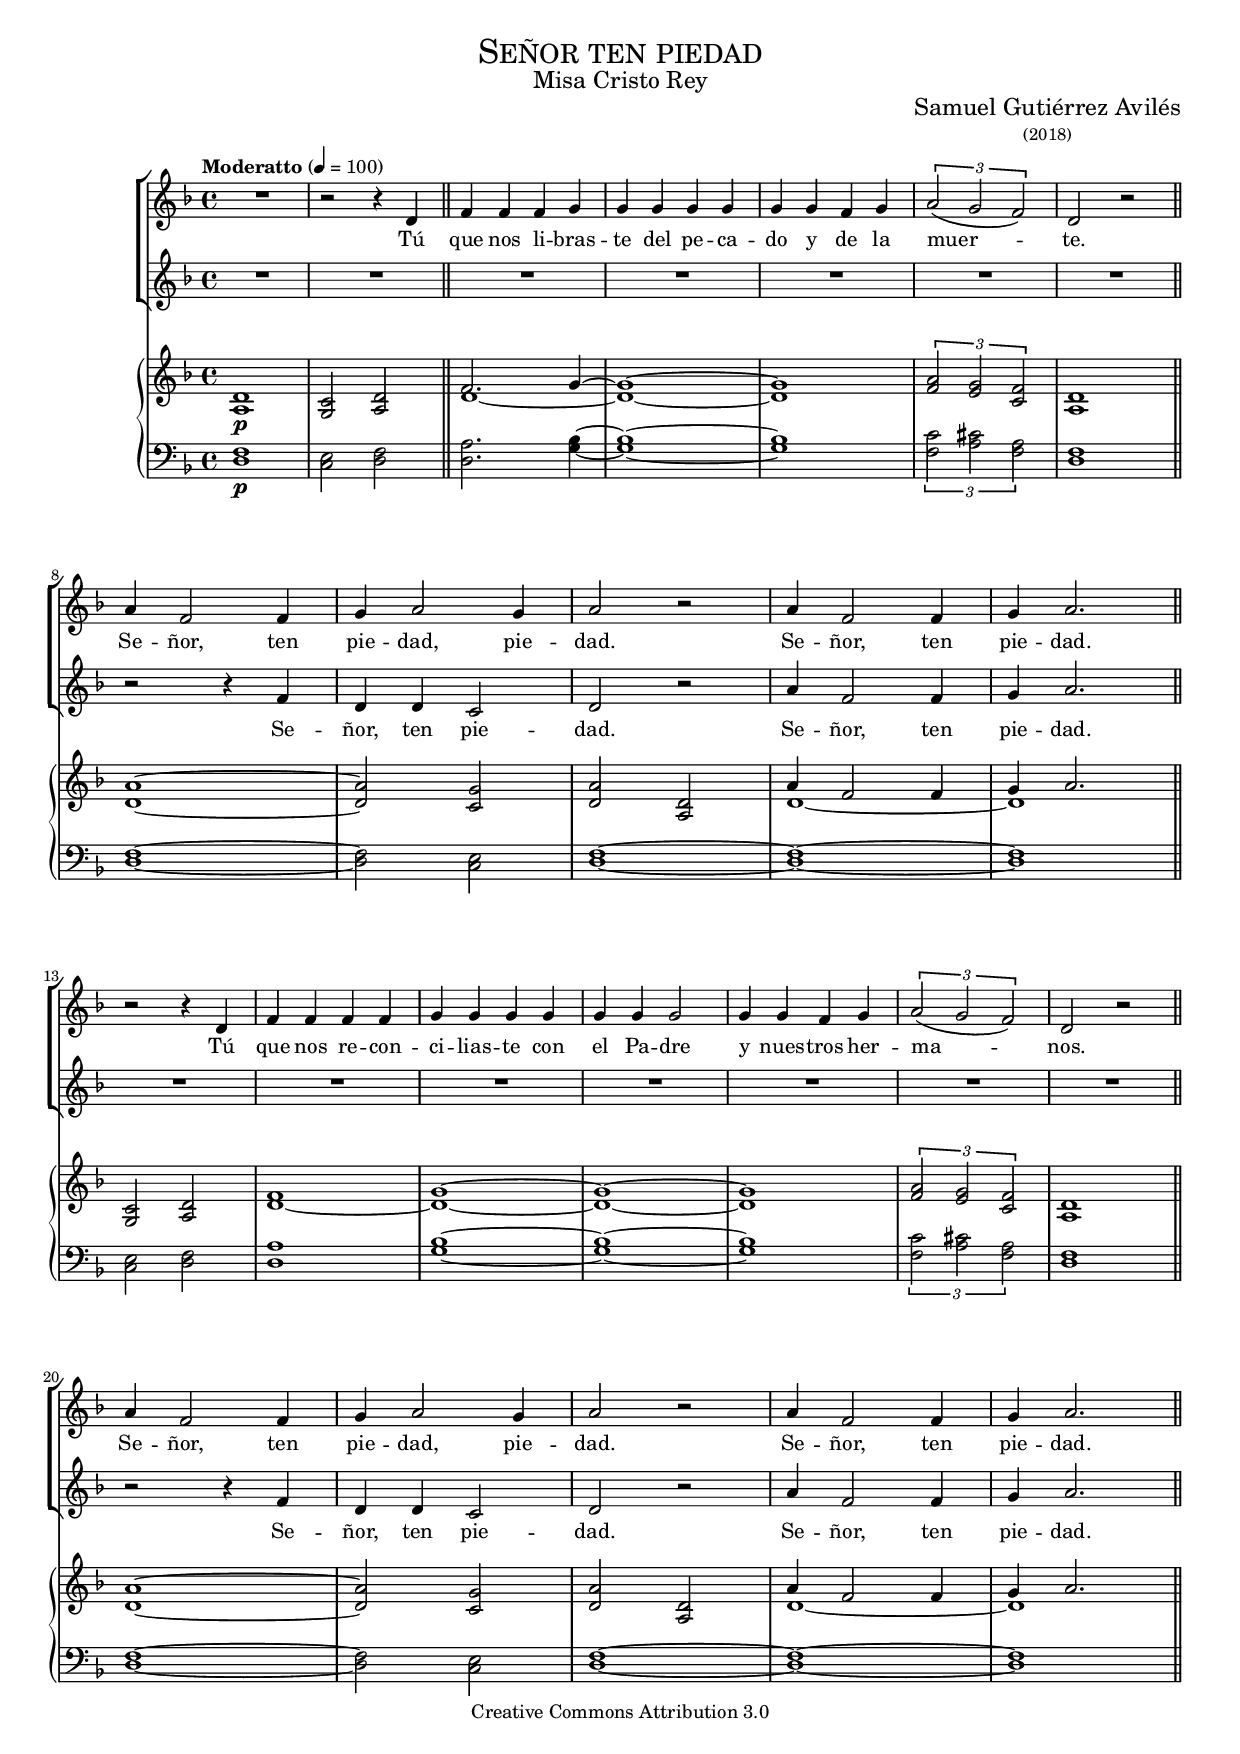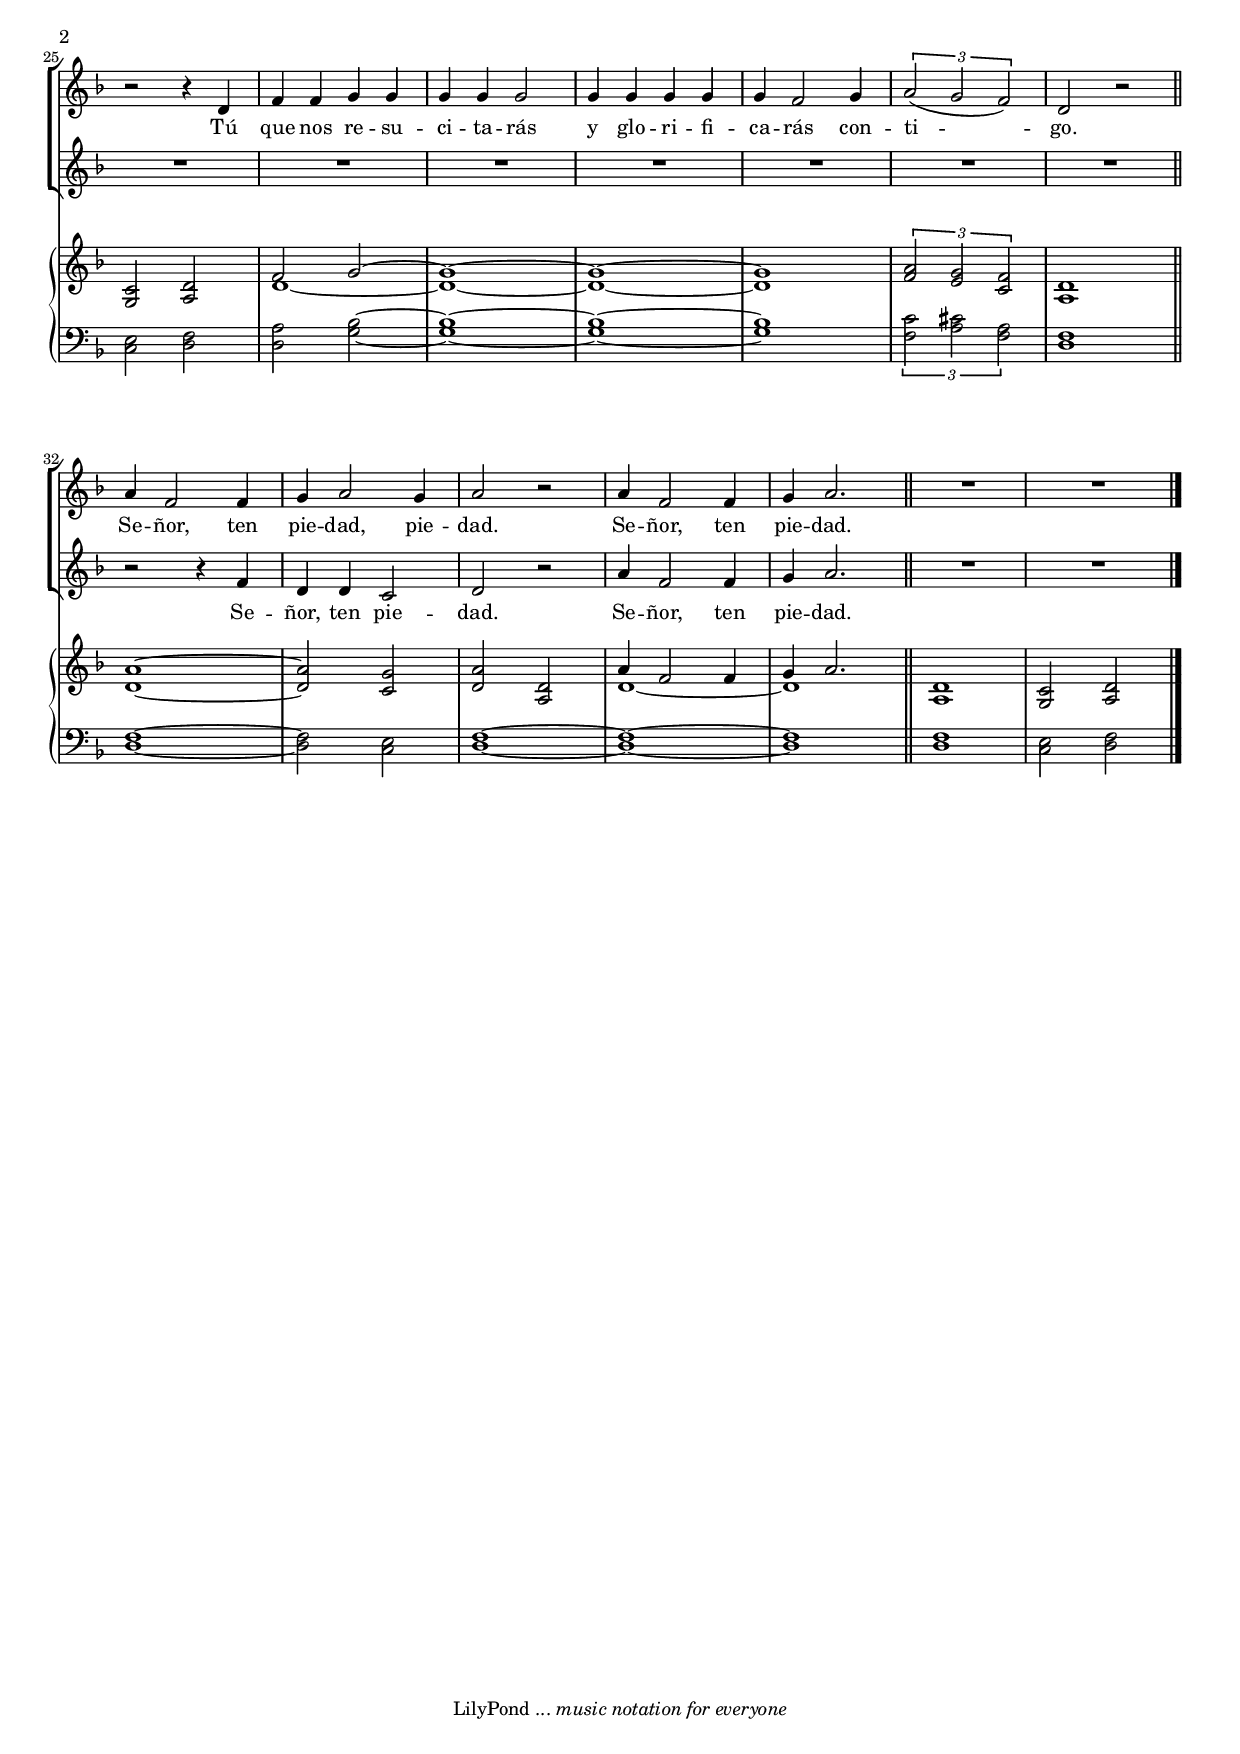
% ****************************************************************
%	Señor ten piedad v3 - Melodia a modo del renacimiento
%   Texto y musica con acompañamiento
%	by serach.sam@
% ****************************************************************
\language "espanol"
\version "2.19.82"

#(set-global-staff-size 16.4)

% --- Cabecera
\markup { \fill-line { \center-column { \fontsize #5 \smallCaps "Señor ten piedad" \fontsize #2 "Misa Cristo Rey" } } }
\markup { \fill-line { " " \center-column { \fontsize #2 "Samuel Gutiérrez Avilés" \small "(2018)" } } }
\header {
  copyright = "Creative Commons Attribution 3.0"
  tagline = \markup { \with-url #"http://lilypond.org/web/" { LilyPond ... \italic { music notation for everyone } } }
  breakbefore = ##t
}

% --- Musica

% --- invocacion

% --- Parametro globales
global = {
    \tempo "Moderatto" 4 = 100
    \key re \minor
    \time 4/4
    s1*38
    \bar "|."
}
sopMusic = \relative do' {
    R1 |
    r2 r4 re \bar "||" |
    fa4 fa fa sol |
    sol sol sol sol |
    sol sol fa sol |
    \tuplet 3/2 { la2( sol fa) } |
    re2 r \bar "||" | \break
    la'4 fa2 fa4 |
    sol4 la2 sol4 |
    la2 r |
    la4 fa2 fa4 |
    sol4 la2. \bar "||" | \break
    r2 r4 re,
    fa4 fa fa fa |
    sol sol sol sol |
    sol sol sol2 |
    sol4 sol fa sol |
    \tuplet 3/2 { la2( sol fa) } |
    re2 r \bar "||" | \break
    la'4 fa2 fa4 |
    sol4 la2 sol4 |
    la2 r |
    la4 fa2 fa4 |
    sol4 la2. \bar "||" |  \break
    r2 r4 re,
    fa4 fa sol sol |
    sol sol sol2 |
    sol4 sol sol sol |
    sol fa2 sol4 |
    \tuplet 3/2 { la2( sol fa) } |
    re2 r \bar "||" | \break
    la'4 fa2 fa4 |
    sol4 la2 sol4 |
    la2 r |
    la4 fa2 fa4 |
    sol4 la2. \bar "||" |
    R1*2
}
sopWords = \lyricmode {
    Tú que nos li -- bras -- te del pe -- ca -- do y de la muer -- te.
    Se -- ñor, ten pie -- dad, pie -- dad. Se -- ñor, ten pie -- dad.
    Tú que nos re -- con -- ci -- lias -- te con el Pa -- dre y nues -- tros her -- ma -- nos.
    Se -- ñor, ten pie -- dad, pie -- dad. Se -- ñor, ten pie -- dad.
    Tú que nos re -- su -- ci -- ta -- rás y glo -- ri -- fi -- ca -- rás con -- ti -- go.
    Se -- ñor, ten pie -- dad, pie -- dad. Se -- ñor, ten pie -- dad.
}

altMusic = \relative do' {
    R1*7 \bar "||" |
    r2 r4 fa4 |
    re4 re do2 |
    re2 r |
    la'4 fa2 fa4 |
    sol4 la2. \bar "||" |
    R1*7 \bar "||" |
    r2 r4 fa4 |
    re4 re do2 |
    re2 r |
    la'4 fa2 fa4 |
    sol4 la2. \bar "||" |
    R1*7 \bar "||" |
    r2 r4 fa4 |
    re4 re do2 |
    re2 r |
    la'4 fa2 fa4 |
    sol4 la2. \bar "||" |
    R1*2
}
altWords = \lyricmode {
    Se -- ñor, ten pie -- dad. Se -- ñor, ten pie -- dad.
    Se -- ñor, ten pie -- dad. Se -- ñor, ten pie -- dad.
    Se -- ñor, ten pie -- dad. Se -- ñor, ten pie -- dad.
}

NotesSop = \relative do' { 
    re1\p | do2 re  | fa2. sol4~ | sol1~ | sol1 | \tuplet 3/2 { la2 sol fa }  | re1 | la'1~ | la2 sol | la2 re, | la'4 fa2 fa4 | sol4 la2. |
    do,2 re  | fa1 | sol1~ | sol1~ | sol1 | \tuplet 3/2 { la2 sol fa }  | re1 | la'1~ | la2 sol | la2 re, | la'4 fa2 fa4 | sol4 la2. |
    do,2 re  | fa2 sol2~ | sol1~ | sol1~ | sol1 | \tuplet 3/2 { la2 sol fa }  | re1 | la'1~ | la2 sol | la2 re, | la'4 fa2 fa4 | sol4 la2. | re,1 | do2 re  |
}
NotesAlt = \relative do' { 
    la1\p | sol2 la | re1~  | re1~ | re1  | \tuplet 3/2 { fa2 mi do }   | la1 | re1~  | re2 do  | re2 la  | re1~  | re1 |
    sol,2 la | re1~ | re1~  | re1~ | re1  | \tuplet 3/2 { fa2 mi do }   | la1 | re1~  | re2 do  | re2 la  | re1~  | re1 |
    sol,2 la | re1~ | re1~  | re1~ | re1  | \tuplet 3/2 { fa2 mi do }   | la1 | re1~  | re2 do  | re2 la  | re1~  | re1 | la1 | sol2 la |
}
NotesTer = \relative do { 
    fa1\p  | mi2 fa  | la2. sib4~ | sib1~ | sib1 | \tuplet 3/2 { do2 dos la } | fa1 | fa1~  | fa2 mi  | fa1~    | fa1~  | fa1 |
    mi2 fa  | la1 | sib1~ | sib1~ | sib1  | \tuplet 3/2 { do2 dos la } | fa1 | fa1~  | fa2 mi  | fa1~    | fa1~  | fa1 |
    mi2 fa  | la2 sib2~ | sib1~ | sib1~ | sib1  | \tuplet 3/2 { do2 dos la } | fa1 | fa1~  | fa2 mi  | fa1~    | fa1~  | fa1 | fa1  | mi2 fa  |
}
NotesBas = \relative do { 
    re1\p  | do2 re  | re2. sol4~ | sol1~ | sol1 | \tuplet 3/2 { fa2 la fa }  | re1 | re1~  | re2 do  | re1~    | re1~  | re1 |
    do2 re  | re1 | sol1~ | sol1~ | sol1 | \tuplet 3/2 { fa2 la fa }  | re1 | re1~  | re2 do  | re1~    | re1~  | re1 |
    do2 re  | re2 sol2~ | sol1~ | sol1~ | sol1 | \tuplet 3/2 { fa2 la fa }  | re1 | re1~  | re2 do  | re1~    | re1~  | re1 | re1  | do2 re  |
}

% --- acordes
armonias = \new ChordNames { 
    \chordmode { 
        \italianChords
        re1:m | do2 re2:m | R4*3 sol4:m | R1 | R1 | \tuplet 3/2 { fa2 la2:7 fa2 } | re1:m | R1 | R2 do2 | re1:m | R1*2
        do2 re2:m | R1 | sol1:m | R1 | R1 | \tuplet 3/2 { fa2 la2:7 fa2 } | re1:m | R1 | R2 do2 | re1:m | R1*2
        do2 re2:m | R1 | sol1:m | R1 | R1 | \tuplet 3/2 { fa2 la2:7 fa2 } | re1:m | R1 | R2 do2 | re1:m | | R1*3 | do2 re2:m |
    }
}

\score {
<<
    \new ChoirStaff <<
        \new Voice = "soprano" << \global \sopMusic >>
        \new Lyrics = "soprano"
        \context Lyrics = "soprano" \lyricsto "soprano" \sopWords
        
        \new Voice = "alto" << \global \altMusic >>
        \new Lyrics = "alto"
        \context Lyrics = "alto" \lyricsto "alto" \altWords
    >>
    %\armonias
    \new PianoStaff <<
        \new Staff <<
            \set Staff.midiInstrument = #"church organ"
            \set Staff.midiMaximumVolume = #0.5
            \set Staff.printPartCombineTexts = ##f
            \partcombine
            << \global \NotesSop >>
            << \global \NotesAlt >>
        >>
        \new Staff <<
            \set Staff.midiInstrument = #"church organ"
            \set Staff.midiMaximumVolume = #0.5
            \clef bass
            \set Staff.printPartCombineTexts = ##f
            \partcombine
            << \global \NotesTer >>
            << \global \NotesBas >>
        >>
    >>
>>
    \midi { }
    \layout { }
}

% --- Musica
\paper{
    #(set-default-paper-size "letter")
}
